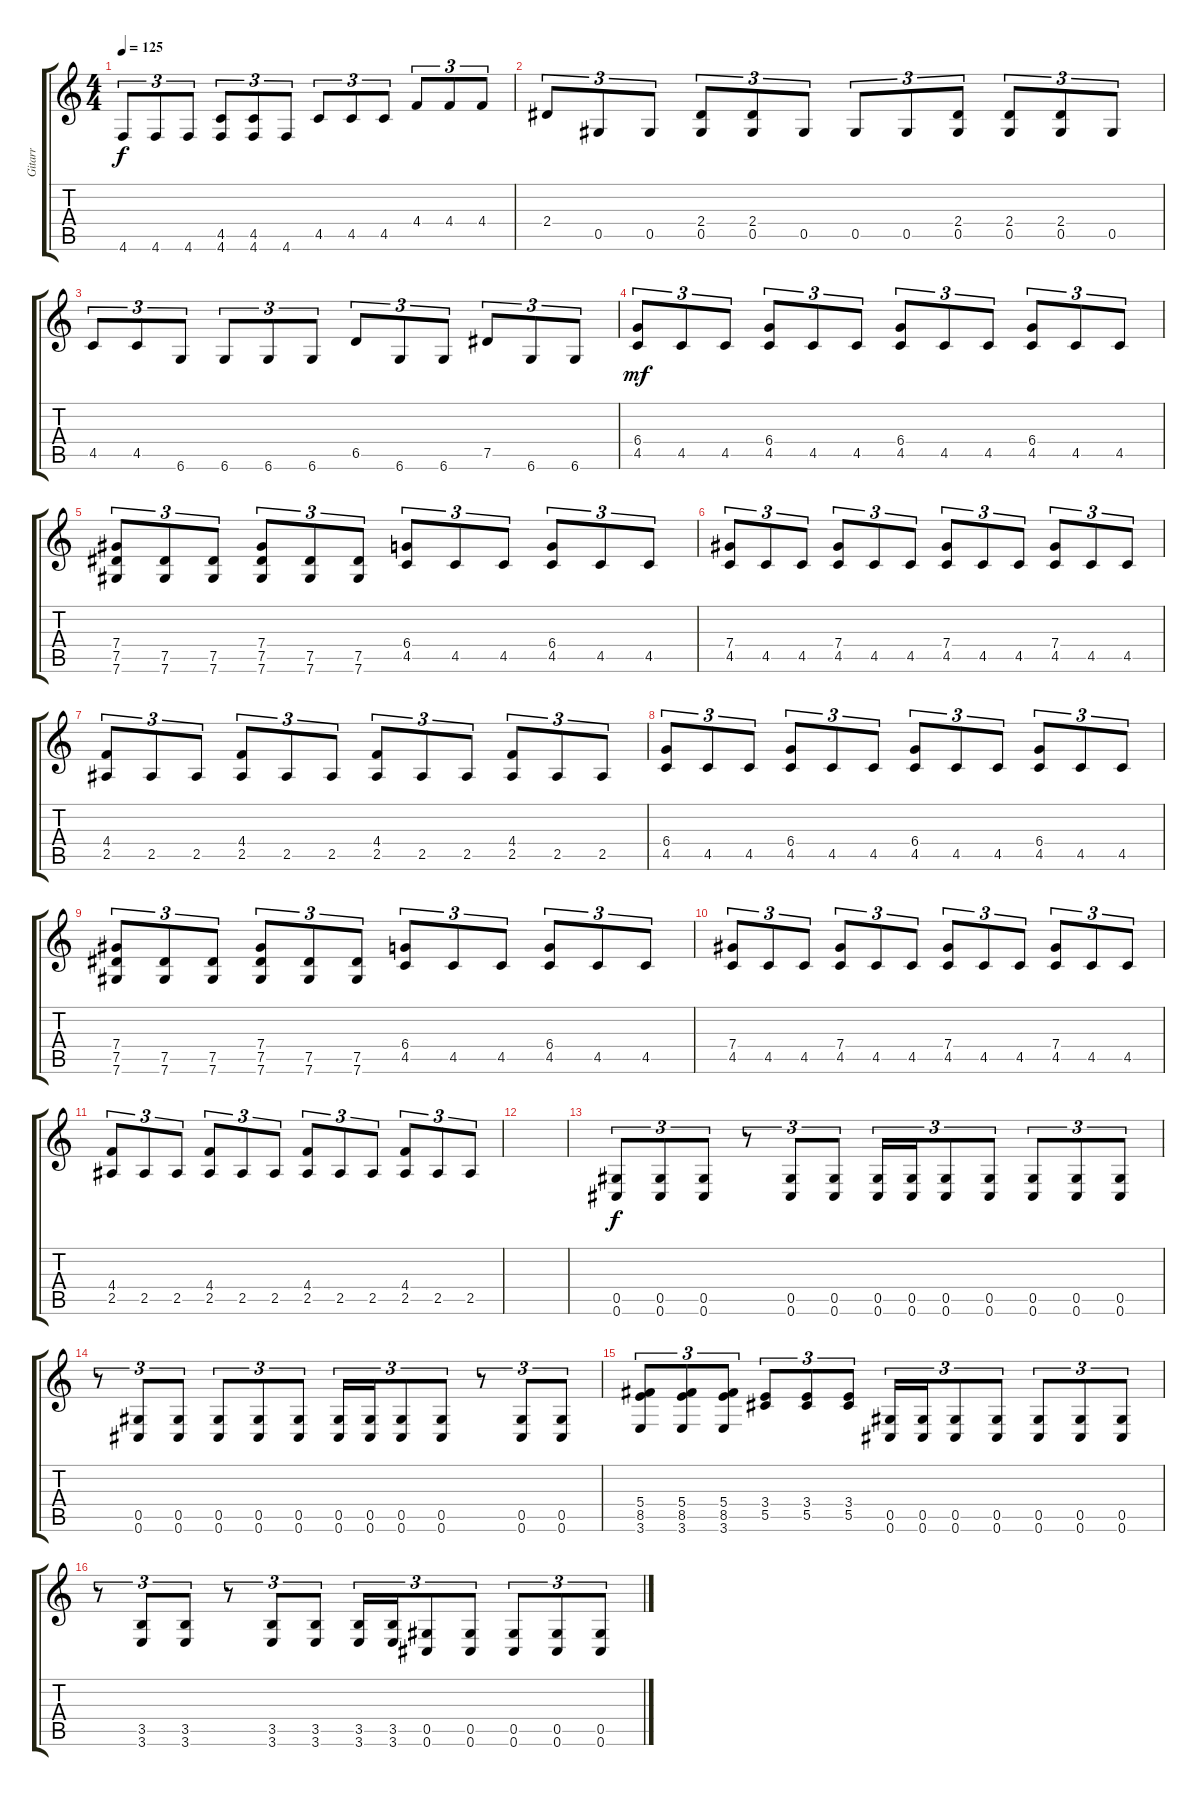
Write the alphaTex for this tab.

\track ("Gitarr" "Gitarr") {instrument distortionguitar}
\staff {score tabs}
\tuning (Eb4 Bb3 Gb3 Db3 Ab2 Db2) {hide}
\ts (4 4)
\tempo 125
\clef g2
\ks c
4.6.8{tu (3 2) dy f} 4.6.8{tu (3 2)} 4.6.8{tu (3 2)} (4.5 4.6).8{tu (3 2)} (4.5 4.6).8{tu (3 2)} 4.6.8{tu (3 2)} 4.5.8{tu (3 2)} 4.5.8{tu (3 2)} 4.5.8{tu (3 2)} 4.4.8{tu (3 2)} 4.4.8{tu (3 2)} 4.4.8{tu (3 2)} |
2.4.8{tu (3 2)} 0.5.8{tu (3 2)} 0.5.8{tu (3 2)} (2.4 0.5).8{tu (3 2)} (2.4 0.5).8{tu (3 2)} 0.5.8{tu (3 2)} 0.5.8{tu (3 2)} 0.5.8{tu (3 2)} (2.4 0.5).8{tu (3 2)} (2.4 0.5).8{tu (3 2)} (2.4 0.5).8{tu (3 2)} 0.5.8{tu (3 2)} |
4.5.8{tu (3 2)} 4.5.8{tu (3 2)} 6.6.8{tu (3 2)} 6.6.8{tu (3 2)} 6.6.8{tu (3 2)} 6.6.8{tu (3 2)} 6.5.8{tu (3 2)} 6.6.8{tu (3 2)} 6.6.8{tu (3 2)} 7.5.8{tu (3 2)} 6.6.8{tu (3 2)} 6.6.8{tu (3 2)} |
(6.4 4.5).8{tu (3 2) dy mf instrument distortionguitar} 4.5.8{tu (3 2)} 4.5.8{tu (3 2)} (6.4 4.5).8{tu (3 2)} 4.5.8{tu (3 2)} 4.5.8{tu (3 2)} (6.4 4.5).8{tu (3 2)} 4.5.8{tu (3 2)} 4.5.8{tu (3 2)} (6.4 4.5).8{tu (3 2)} 4.5.8{tu (3 2)} 4.5.8{tu (3 2)} |
(7.4 7.5 7.6).8{tu (3 2)} (7.5 7.6).8{tu (3 2)} (7.5 7.6).8{tu (3 2)} (7.4 7.5 7.6).8{tu (3 2)} (7.5 7.6).8{tu (3 2)} (7.5 7.6).8{tu (3 2)} (6.4 4.5).8{tu (3 2)} 4.5.8{tu (3 2)} 4.5.8{tu (3 2)} (6.4 4.5).8{tu (3 2)} 4.5.8{tu (3 2)} 4.5.8{tu (3 2)} |
(7.4 4.5).8{tu (3 2)} 4.5.8{tu (3 2)} 4.5.8{tu (3 2)} (7.4 4.5).8{tu (3 2)} 4.5.8{tu (3 2)} 4.5.8{tu (3 2)} (7.4 4.5).8{tu (3 2)} 4.5.8{tu (3 2)} 4.5.8{tu (3 2)} (7.4 4.5).8{tu (3 2)} 4.5.8{tu (3 2)} 4.5.8{tu (3 2)} |
(4.4 2.5).8{tu (3 2)} 2.5.8{tu (3 2)} 2.5.8{tu (3 2)} (4.4 2.5).8{tu (3 2)} 2.5.8{tu (3 2)} 2.5.8{tu (3 2)} (4.4 2.5).8{tu (3 2)} 2.5.8{tu (3 2)} 2.5.8{tu (3 2)} (4.4 2.5).8{tu (3 2)} 2.5.8{tu (3 2)} 2.5.8{tu (3 2)} |
(6.4 4.5).8{tu (3 2) instrument distortionguitar} 4.5.8{tu (3 2)} 4.5.8{tu (3 2)} (6.4 4.5).8{tu (3 2)} 4.5.8{tu (3 2)} 4.5.8{tu (3 2)} (6.4 4.5).8{tu (3 2)} 4.5.8{tu (3 2)} 4.5.8{tu (3 2)} (6.4 4.5).8{tu (3 2)} 4.5.8{tu (3 2)} 4.5.8{tu (3 2)} |
(7.4 7.5 7.6).8{tu (3 2)} (7.5 7.6).8{tu (3 2)} (7.5 7.6).8{tu (3 2)} (7.4 7.5 7.6).8{tu (3 2)} (7.5 7.6).8{tu (3 2)} (7.5 7.6).8{tu (3 2)} (6.4 4.5).8{tu (3 2)} 4.5.8{tu (3 2)} 4.5.8{tu (3 2)} (6.4 4.5).8{tu (3 2)} 4.5.8{tu (3 2)} 4.5.8{tu (3 2)} |
(7.4 4.5).8{tu (3 2)} 4.5.8{tu (3 2)} 4.5.8{tu (3 2)} (7.4 4.5).8{tu (3 2)} 4.5.8{tu (3 2)} 4.5.8{tu (3 2)} (7.4 4.5).8{tu (3 2)} 4.5.8{tu (3 2)} 4.5.8{tu (3 2)} (7.4 4.5).8{tu (3 2)} 4.5.8{tu (3 2)} 4.5.8{tu (3 2)} |
(4.4 2.5).8{tu (3 2)} 2.5.8{tu (3 2)} 2.5.8{tu (3 2)} (4.4 2.5).8{tu (3 2)} 2.5.8{tu (3 2)} 2.5.8{tu (3 2)} (4.4 2.5).8{tu (3 2)} 2.5.8{tu (3 2)} 2.5.8{tu (3 2)} (4.4 2.5).8{tu (3 2)} 2.5.8{tu (3 2)} 2.5.8{tu (3 2)} |
|
(0.5 0.6).8{tu (3 2) dy f} (0.5 0.6).8{tu (3 2)} (0.5 0.6).8{tu (3 2)} r.8{tu (3 2)} (0.5 0.6).8{tu (3 2)} (0.5 0.6).8{tu (3 2)} (0.5 0.6).16{tu (3 2)} (0.5 0.6).16{tu (3 2)} (0.5 0.6).8{tu (3 2)} (0.5 0.6).8{tu (3 2)} (0.5 0.6).8{tu (3 2)} (0.5 0.6).8{tu (3 2)} (0.5 0.6).8{tu (3 2)} |
r.8{tu (3 2)} (0.5 0.6).8{tu (3 2)} (0.5 0.6).8{tu (3 2)} (0.5 0.6).8{tu (3 2)} (0.5 0.6).8{tu (3 2)} (0.5 0.6).8{tu (3 2)} (0.5 0.6).16{tu (3 2)} (0.5 0.6).16{tu (3 2)} (0.5 0.6).8{tu (3 2)} (0.5 0.6).8{tu (3 2)} r.8{tu (3 2)} (0.5 0.6).8{tu (3 2)} (0.5 0.6).8{tu (3 2)} |
(5.4 8.5 3.6).8{tu (3 2)} (5.4 8.5 3.6).8{tu (3 2)} (5.4 8.5 3.6).8{tu (3 2)} (3.4 5.5).8{tu (3 2)} (3.4 5.5).8{tu (3 2)} (3.4 5.5).8{tu (3 2)} (0.5 0.6).16{tu (3 2)} (0.5 0.6).16{tu (3 2)} (0.5 0.6).8{tu (3 2)} (0.5 0.6).8{tu (3 2)} (0.5 0.6).8{tu (3 2)} (0.5 0.6).8{tu (3 2)} (0.5 0.6).8{tu (3 2)} |
r.8{tu (3 2)} (3.5 3.6).8{tu (3 2)} (3.5 3.6).8{tu (3 2)} r.8{tu (3 2)} (3.5 3.6).8{tu (3 2)} (3.5 3.6).8{tu (3 2)} (3.5 3.6).16{tu (3 2)} (3.5 3.6).16{tu (3 2)} (0.5 0.6).8{tu (3 2)} (0.5 0.6).8{tu (3 2)} (0.5 0.6).8{tu (3 2)} (0.5 0.6).8{tu (3 2)} (0.5 0.6).8{tu (3 2)}
